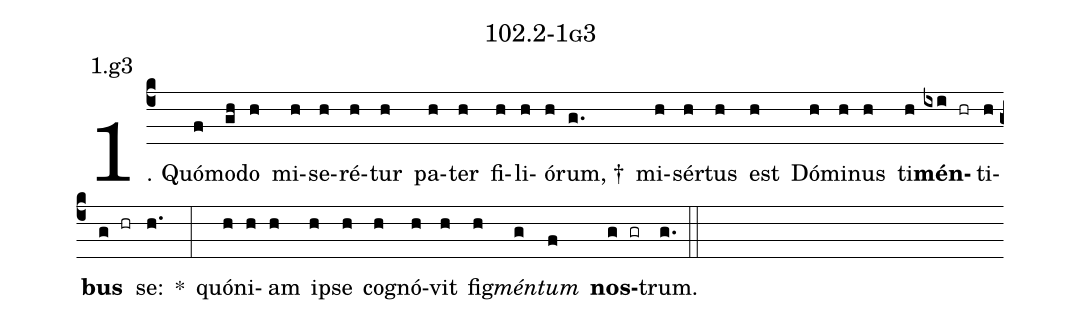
name: 102.2-1g3;
annotation: 1.g3;
%%
(c4)1. Quó(f)mo(gh)do(h) mi(h)se(h)ré(h)tur(h) pa(h)ter(h) fi(h)li(h)ó(h)rum, †(g.) mi(h)sér(h)tus(h) est(h) Dó(h)mi(h)nus(h) ti(h)<b>mén</b>(ixi hr)ti(h)<b>bus</b>(g hr) se:(h.) *(:) quón(h)i(h)am(h) ip(h)se(h) co(h)gnó(h)vit(h) fig(h)<i>mén</i>(g)<i>tum</i>(f) <b>nos</b>(g gr)trum.(g.) (::)
